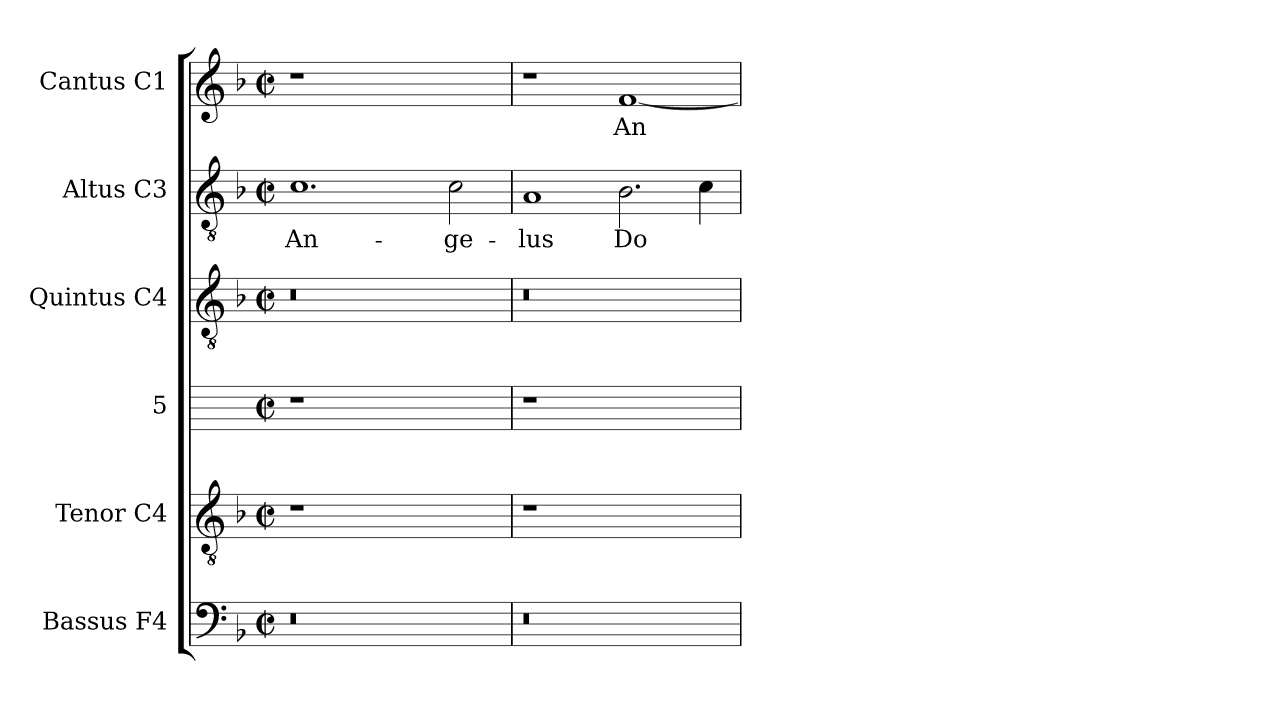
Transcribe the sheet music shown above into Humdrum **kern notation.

**kern	**kern	**kern	**kern	**kern	**text	**kern	**text
*part6	*part5	*part4	*part3	*part2	*part2	*part1	*part1
*staff6	*staff5	*staff4	*staff3	*staff2	*staff2	*staff1	*staff1
*I"Bassus  F4	*I"Tenor  C4	*I"5	*I"Quintus  C4	*I"Altus  C3	*	*I"Cantus  C1	*
*I'B	*I'T	*	*	*I'A	*	*I'C	*
!!LO:PB:g=z
*stria5	*stria5	*stria5	*stria5	*stria5	*	*stria5	*
*clefF4	*clefGv2	*	*clefGv2	*clefGv2	*	*clefG2	*
*k[b-]	*k[b-]	*k[]	*k[b-]	*k[b-]	*	*k[b-]	*
*F:	*F:	*C:	*F:	*F:	*	*F:	*
*M2/2	*M2/2	*M2/2	*M2/2	*M2/2	*	*M2/2	*
*met(c|)	*met(c|)	*met(c|)	*met(c|)	*met(c|)	*	*met(c|)	*
=1	=1	=1	=1	=1	=1	=1	=1
!	!	!	!	!	!LO:LY:b:cj	!	!
0r	1r	1r	0r	1.c	An-	1r	.
.	1ryy	1ryy	.	.	.	1ryy	.
!	!	!	!	!	!LO:LY:b:cj	!	!
.	.	.	.	2c\	-ge-	.	.
=2	=2	=2	=2	=2	=2	=2	=2
!	!	!	!	!	!LO:LY:b:cj	!	!
0r	1r	1r	0r	1A	-lus	1r	.
!	!	!	!	!	!LO:LY:b:cj	!	!LO:LY:b:cj
.	1ryy	1ryy	.	2.B-\	Do-	[<1f	An-
!	!	!	!	!	!LO:LY:b:cj	!	!
.	.	.	.	4c\	--	.	.
=	=	=	=	=	=	=	=
*-	*-	*-	*-	*-	*-	*-	*-
